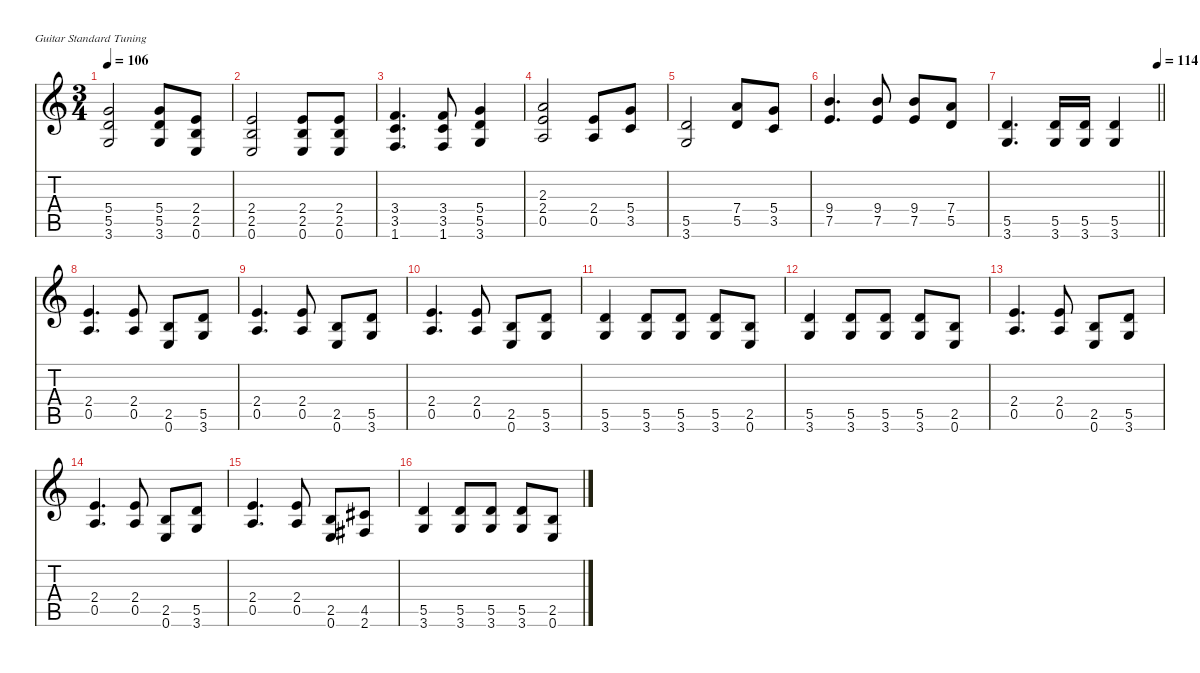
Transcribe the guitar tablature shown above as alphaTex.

\defaultSystemsLayout 4
\hideDynamics
\bracketExtendMode nobrackets
\singleTrackTrackNamePolicy hidden
\multiTrackTrackNamePolicy hidden
\otherSystemsTrackNameOrientation horizontal
\track ("James Hetfield Rythm" "dist.guit.") {instrument distortionguitar}
\staff {score tabs}
\tuning (E4 B3 G3 D3 A2 E2)
\ts (3 4)
\tempo 106
\clef g2
\ks c
(5.4 5.5 3.6).2{dy f} (5.4 5.5 3.6).8 (2.4 2.5 0.6).8 |
(2.4 2.5 0.6).2 (2.4 2.5 0.6).8 (2.4 2.5 0.6).8 |
(3.4 3.5 1.6).4{d} (3.4 3.5 1.6).8 (5.4 5.5 3.6).4 |
(2.3 2.4 0.5).2 (2.4 0.5).8 (5.4 3.5).8 |
(5.5 3.6).2 (7.4 5.5).8 (5.4 3.5).8 |
(9.4 7.5).4{d} (9.4 7.5).8 (9.4 7.5).8 (7.4 5.5).8 |
\tempo (114 1)
\barLineRight lightlight
(5.5 3.6).4{d} (5.5 3.6).16 (5.5 3.6).16 (5.5 3.6).4 |
(2.4 0.5).4{d} (2.4 0.5).8 (2.5 0.6).8 (5.5 3.6).8 |
(2.4 0.5).4{d} (2.4 0.5).8 (2.5 0.6).8 (5.5 3.6).8 |
(2.4 0.5).4{d} (2.4 0.5).8 (2.5 0.6).8 (5.5 3.6).8 |
(5.5 3.6).4 (5.5 3.6).8 (5.5 3.6).8 (5.5 3.6).8 (2.5 0.6).8 |
(5.5 3.6).4 (5.5 3.6).8 (5.5 3.6).8 (5.5 3.6).8 (2.5 0.6).8 |
(2.4 0.5).4{d} (2.4 0.5).8 (2.5 0.6).8 (5.5 3.6).8 |
(2.4 0.5).4{d} (2.4 0.5).8 (2.5 0.6).8 (5.5 3.6).8 |
(2.4 0.5).4{d} (2.4 0.5).8 (2.5 0.6).8 (4.5{acc #} 2.6{acc #}).8 |
(5.5 3.6).4 (5.5 3.6).8 (5.5 3.6).8 (5.5 3.6).8 (2.5 0.6).8
